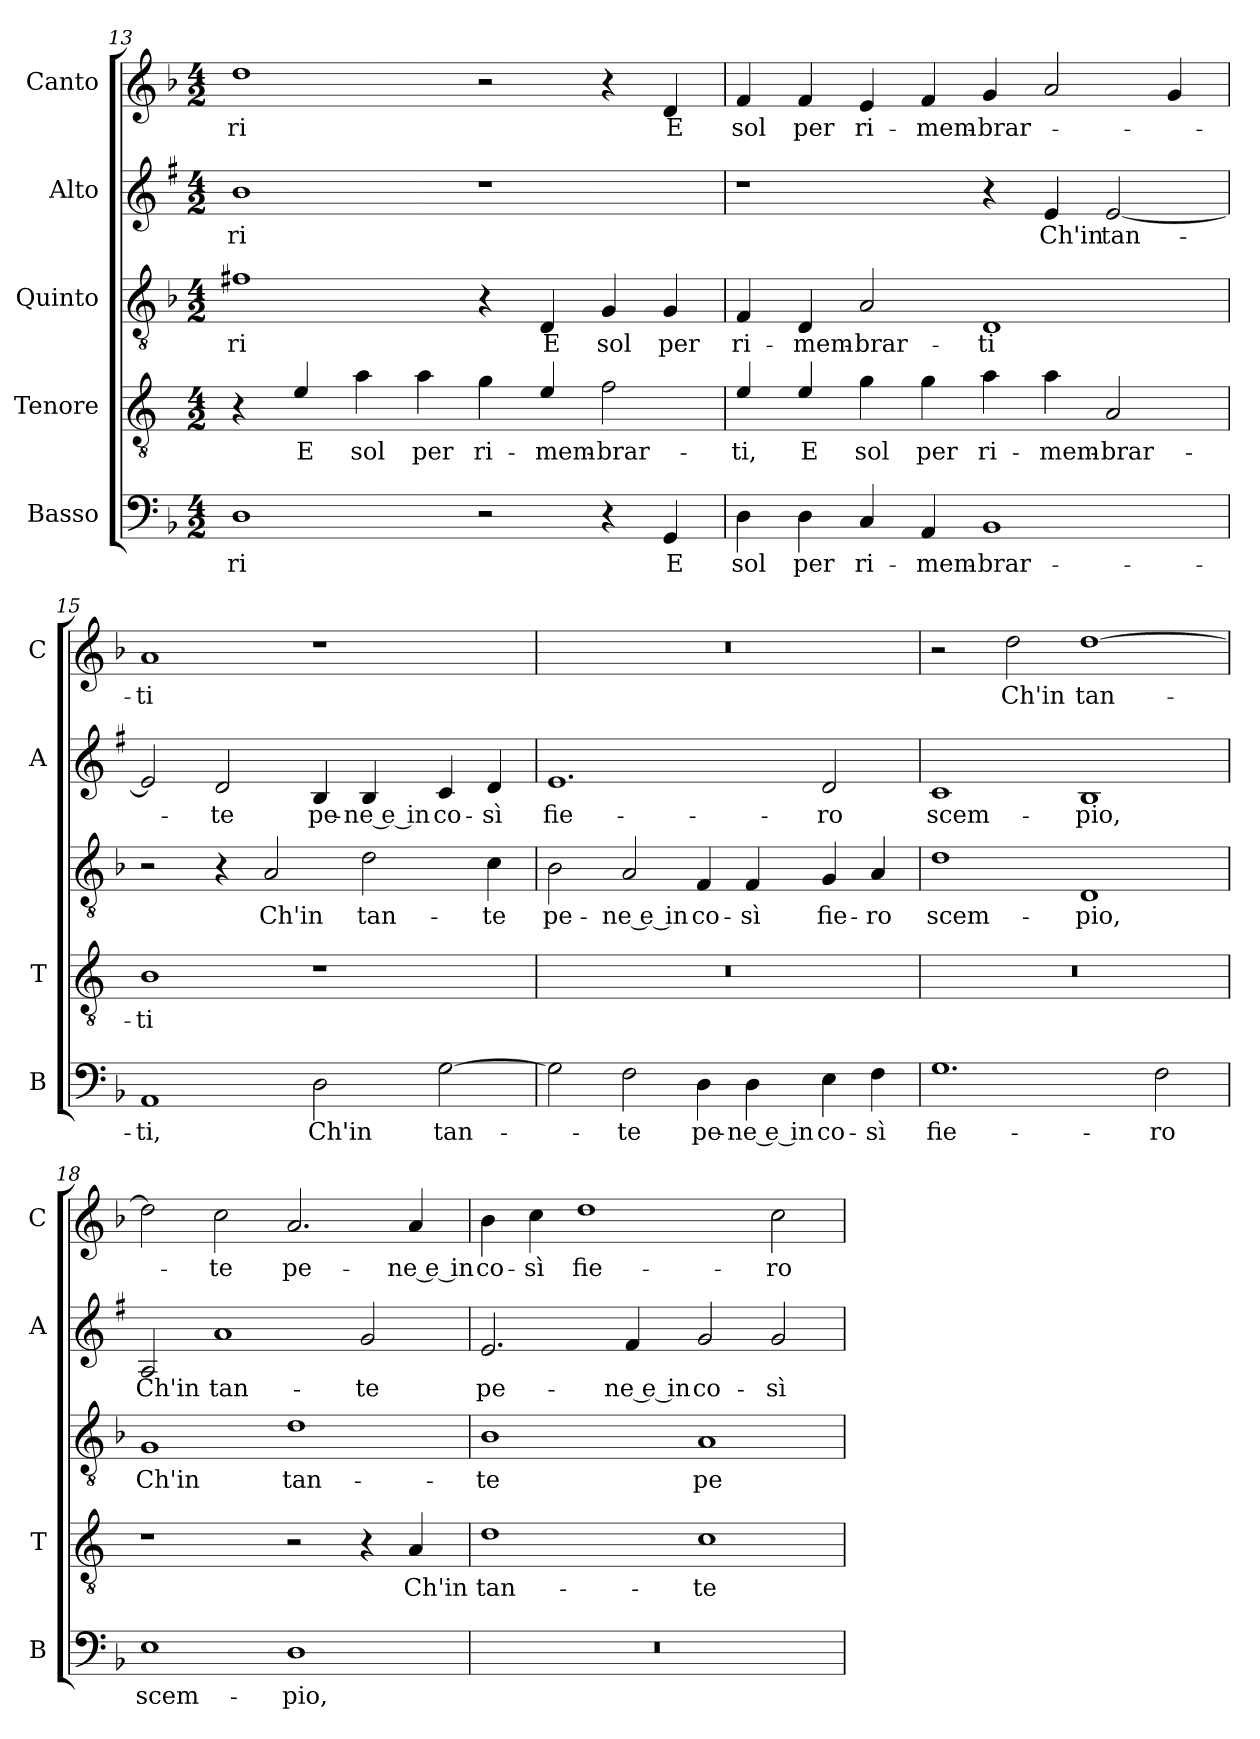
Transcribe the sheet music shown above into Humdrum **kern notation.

**kern	**text	**kern	**text	**kern	**text	**kern	**text	**kern	**text
*part5	*part5	*part4	*part4	*part3	*part3	*part2	*part2	*part1	*part1
*staff5	*staff5	*staff4	*staff4	*staff3	*staff3	*staff2	*staff2	*staff1	*staff1
*I"Basso	*	*I"Tenore	*	*I"Quinto	*	*I"Alto	*	*I"Canto	*
*I'B	*	*I'T	*	*	*	*I'A	*	*I'C	*
*clefF4	*	*clefGv2	*	*clefGv2	*	*clefG2	*	*clefG2	*
*	*	*ITrd4c7	*	*	*	*ITrd1c2	*	*	*
*k[b-]	*	*k[b-]	*	*k[b-]	*	*k[b-]	*	*k[b-]	*
*F:	*	*F:	*	*F:	*	*F:	*	*F:	*
*M4/2	*	*M4/2	*	*M4/2	*	*M4/2	*	*M4/2	*
=13	=13	=13	=13	=13	=13	=13	=13	=13	=13
!	!LO:LY:b	!	!	!	!LO:LY:b	!	!LO:LY:b	!	!LO:LY:b
1D	-ri	4r	.	1f#X	-ri	1a	-ri	1dd	-ri
!	!	!	!LO:LY:b	!	!	!	!	!	!
.	.	4A/	E	.	.	.	.	.	.
!	!	!	!LO:LY:b	!	!	!	!	!	!
.	.	4d\	sol	.	.	.	.	.	.
!	!	!	!LO:LY:b	!	!	!	!	!	!
.	.	4d\	per	.	.	.	.	.	.
!	!	!	!LO:LY:b	!	!	!	!	!	!
2r	.	4c\	ri-	4r	.	1r	.	2r	.
!	!	!	!LO:LY:b	!	!LO:LY:b	!	!	!	!
.	.	4A/	-mem-	4D/	E	.	.	.	.
!	!	!	!LO:LY:b	!	!LO:LY:b	!	!	!	!
4r	.	2B-\	-brar-	4G/	sol	.	.	4r	.
!	!LO:LY:b	!	!	!	!LO:LY:b	!	!	!	!LO:LY:b
4GG/	E	.	.	4G/	per	.	.	4d/	E
!!LO:LB:g=z
=14	=14	=14	=14	=14	=14	=14	=14	=14	=14
!	!LO:LY:b	!	!LO:LY:b	!	!LO:LY:b	!	!	!	!LO:LY:b
4D\	sol	4A/	-ti,	4F/	ri-	1r	.	4f/	sol
!	!LO:LY:b	!	!LO:LY:b	!	!LO:LY:b	!	!	!	!LO:LY:b
4D\	per	4A/	E	4D/	-mem-	.	.	4f/	per
!	!LO:LY:b	!	!LO:LY:b	!	!LO:LY:b	!	!	!	!LO:LY:b
4C/	ri-	4c\	sol	2A/	-brar-	.	.	4e/	ri-
!	!LO:LY:b	!	!LO:LY:b	!	!	!	!	!	!LO:LY:b
4AA/	-mem-	4c\	per	.	.	.	.	4f/	-mem-
!	!LO:LY:b	!	!LO:LY:b	!	!LO:LY:b	!	!	!	!LO:LY:b
1BB-	-brar-	4d\	ri-	1D	-ti	4r	.	4g/	-brar-
!	!	!	!LO:LY:b	!	!	!	!LO:LY:b	!	!
.	.	4d\	-mem-	.	.	4d/	Ch'in	2a/	.
!	!	!	!LO:LY:b	!	!	!	!LO:LY:b	!	!
.	.	2D/	-brar-	.	.	[2d/	tan-	.	.
.	.	.	.	.	.	.	.	4g/	.
=15	=15	=15	=15	=15	=15	=15	=15	=15	=15
!	!LO:LY:b	!	!LO:LY:b	!	!	!	!	!	!LO:LY:b
1AA	-ti,	1E	-ti	2r	.	2d/]	.	1a	-ti
!	!	!	!	!	!	!	!LO:LY:b	!	!
.	.	.	.	4r	.	2c/	-te	.	.
!	!	!	!	!	!LO:LY:b	!	!	!	!
.	.	.	.	2A/	Ch'in	.	.	.	.
!	!LO:LY:b	!	!	!	!	!	!LO:LY:b	!	!
2D\	Ch'in	1r	.	.	.	4A/	pe-	1r	.
!	!	!	!	!	!LO:LY:b	!	!LO:LY:b	!	!
.	.	.	.	2d\	tan-	4A/	-ne e in	.	.
!	!LO:LY:b	!	!	!	!	!	!LO:LY:b	!	!
[2G\	tan-	.	.	.	.	4B-/	co-	.	.
!	!	!	!	!	!LO:LY:b	!	!LO:LY:b	!	!
.	.	.	.	4c\	-te	4c/	-sì	.	.
=16	=16	=16	=16	=16	=16	=16	=16	=16	=16
!	!	!	!	!	!LO:LY:b	!	!LO:LY:b	!	!
2G\]	.	0r	.	2B-\	pe-	1.d	fie-	0r	.
!	!LO:LY:b	!	!	!	!LO:LY:b	!	!	!	!
2F\	-te	.	.	2A/	-ne e in	.	.	.	.
!	!LO:LY:b	!	!	!	!LO:LY:b	!	!	!	!
4D\	pe-	.	.	4F/	co-	.	.	.	.
!	!LO:LY:b	!	!	!	!LO:LY:b	!	!	!	!
4D\	-ne e in	.	.	4F/	-sì	.	.	.	.
!	!LO:LY:b	!	!	!	!LO:LY:b	!	!LO:LY:b	!	!
4E\	co-	.	.	4G/	fie-	2c/	-ro	.	.
!	!LO:LY:b	!	!	!	!LO:LY:b	!	!	!	!
4F\	-sì	.	.	4A/	-ro	.	.	.	.
!!LO:PB:g=z
=17	=17	=17	=17	=17	=17	=17	=17	=17	=17
!	!LO:LY:b	!	!	!	!LO:LY:b	!	!LO:LY:b	!	!
1.G	fie-	0r	.	1d	scem-	1B-	scem-	2r	.
!	!	!	!	!	!	!	!	!	!LO:LY:b
.	.	.	.	.	.	.	.	2dd\	Ch'in
!	!	!	!	!	!LO:LY:b	!	!LO:LY:b	!	!LO:LY:b
.	.	.	.	1D	-pio,	1A	-pio,	[1dd	tan-
!	!LO:LY:b	!	!	!	!	!	!	!	!
2F\	-ro	.	.	.	.	.	.	.	.
=18	=18	=18	=18	=18	=18	=18	=18	=18	=18
!	!LO:LY:b	!	!	!	!LO:LY:b	!	!LO:LY:b	!	!
1E	scem-	1r	.	1G	Ch'in	2G/	Ch'in	2dd\]	.
!	!	!	!	!	!	!	!LO:LY:b	!	!LO:LY:b
.	.	.	.	.	.	1g	tan-	2cc\	-te
!	!LO:LY:b	!	!	!	!LO:LY:b	!	!	!	!LO:LY:b
1D	-pio,	2r	.	1d	tan-	.	.	2.a/	pe-
!	!	!	!	!	!	!	!LO:LY:b	!	!
.	.	4r	.	.	.	2f/	-te	.	.
!	!	!	!LO:LY:b	!	!	!	!	!	!LO:LY:b
.	.	4D/	Ch'in	.	.	.	.	4a/	-ne e in
=19	=19	=19	=19	=19	=19	=19	=19	=19	=19
!	!	!	!LO:LY:b	!	!LO:LY:b	!	!LO:LY:b	!	!LO:LY:b
0r	.	1G	tan-	1B-	-te	2.d/	pe-	4b-\	co-
!	!	!	!	!	!	!	!	!	!LO:LY:b
.	.	.	.	.	.	.	.	4cc\	-sì
!	!	!	!	!	!	!	!	!	!LO:LY:b
.	.	.	.	.	.	.	.	1dd	fie-
!	!	!	!	!	!	!	!LO:LY:b	!	!
.	.	.	.	.	.	4e/	-ne e in	.	.
!	!	!	!LO:LY:b	!	!LO:LY:b	!	!LO:LY:b	!	!
.	.	1F	-te	1A	pe-	2f/	co-	.	.
!	!	!	!	!	!	!	!LO:LY:b	!	!LO:LY:b
.	.	.	.	.	.	2f/	-sì	2cc\	-ro
=	=	=	=	=	=	=	=	=	=
*-	*-	*-	*-	*-	*-	*-	*-	*-	*-
